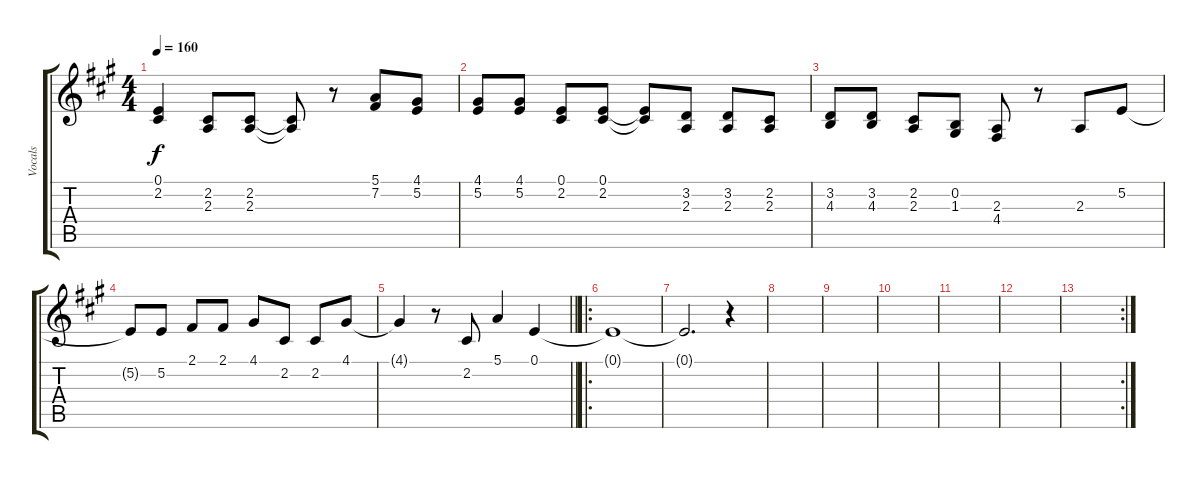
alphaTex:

\track ("Vocals" "Vocals") {instrument altosax}
\staff {score tabs}
\tuning (E4 B3 G3 D3 A2 E2) {hide}
\ts (4 4)
\tempo 160
\clef g2
\ks a
(0.1 2.2).4{dy f} (2.2 2.3).8 (2.2 2.3).8 (2.2{t} 2.3{t}).8 r.8 (5.1 7.2).8 (4.1 5.2).8 |
(4.1 5.2).8 (4.1 5.2).8 (0.1 2.2).8 (0.1 2.2).8 (0.1{t} 2.2{t}).8 (3.2 2.3).8 (3.2 2.3).8 (2.2 2.3).8 |
(3.2 4.3).8 (3.2 4.3).8 (2.2 2.3).8 (0.2 1.3).8 (2.3 4.4).8 r.8 2.3.8 5.2.8 |
5.2{t}.8 5.2.8 2.1.8 2.1.8 4.1.8 2.2.8 2.2.8 4.1.8 |
\barLineRight lightlight
4.1{t}.4 r.8 2.2.8 5.1.4 0.1.4 |
\ro
0.1{t}.1 |
0.1{t}.2{d} r.4 |
|
|
|
|
|
\rc 2
